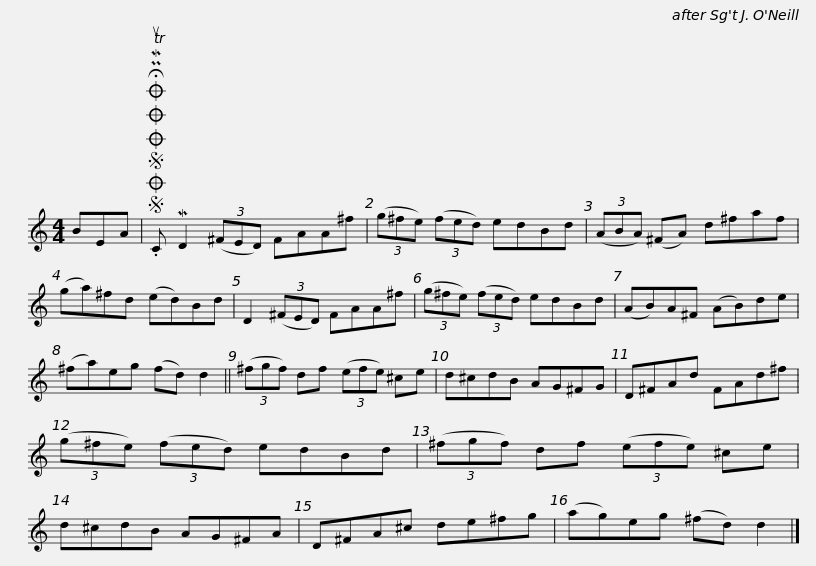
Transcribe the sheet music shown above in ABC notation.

X:1
L:1/8
M:4/4
I:linebreak $
K:C
V:1 treble
V:1
 BEA |SOSOOO .!fermata!PMTuC MD2 (3(^FED) FAA^f | (3(g^fe) (3(fed) edBd | (3(ABA) (^FA) d^faf | (ga)^fd (ed)Bd |$ %5
 D2 (3(^FED) FAA^f | (3(g^fe) (3(fed) edBd | (AB)A^F (AB)de | (^fa)eg (fd) d2 || (3(^fgf) df (3(efe) ^ce |$ %10
 d^cdB AG^FG | D^FAd FAd^f | (3(g^fe) (3(fed) edBd | (3(^fgf) df (3(efe) ^ce | d^cdB AG^FA |$ %15
 D^FA^c de^fg | (ag)eg (^fd) d2 |] %17
